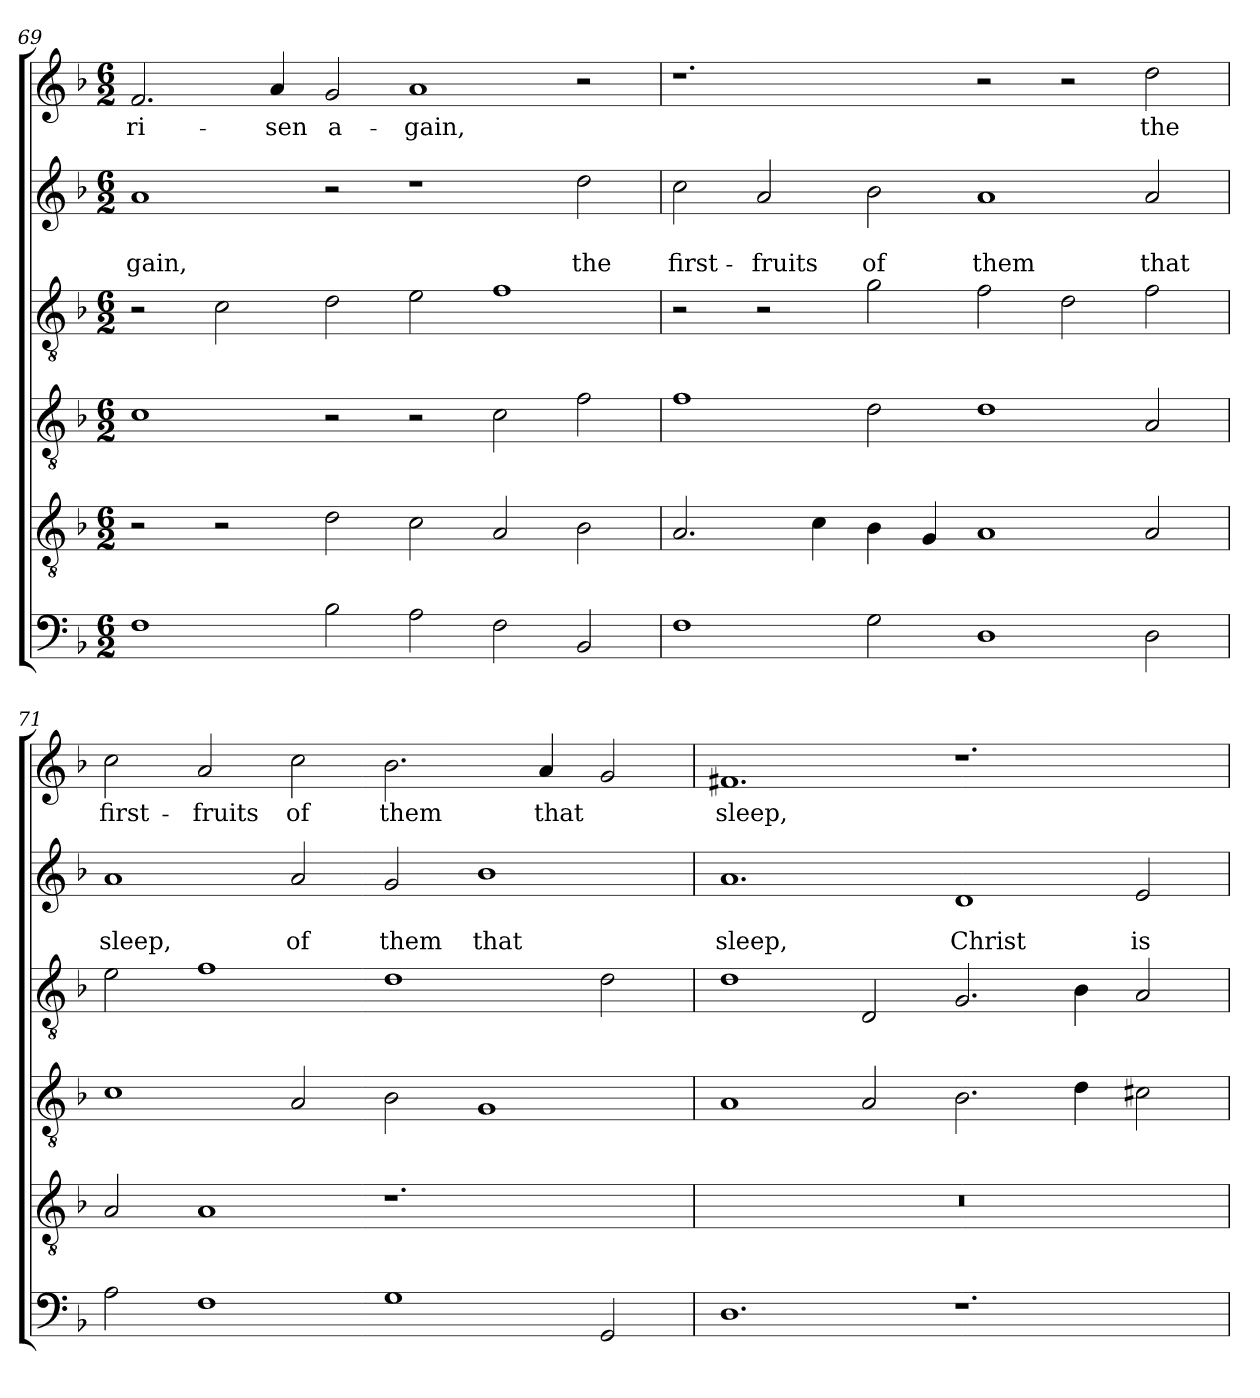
**kern	**kern	**kern	**kern	**kern	**text	**text	**kern	**text
*part6	*part5	*part4	*part3	*part2	*part2	*part2	*part1	*part1
*staff6	*staff5	*staff4	*staff3	*staff2	*staff2	*staff2	*staff1	*staff1
!!LO:LB:g=z
*clefF4	*clefGv2	*clefGv2	*clefGv2	*clefG2	*	*	*clefG2	*
*k[b-]	*k[b-]	*k[b-]	*k[b-]	*k[b-]	*	*	*k[b-]	*
*F:	*F:	*F:	*F:	*F:	*	*	*F:	*
*M6/2	*M6/2	*M6/2	*M6/2	*M6/2	*	*	*M6/2	*
=69	=69	=69	=69	=69	=69	=69	=69	=69
1F	2r	1c	2r	1a	.	-gain,	2.f/	ri-
.	2r	.	2c\	.	.	.	.	.
.	.	.	.	.	.	.	4a/	-sen
2B-\	2d\	2r	2d\	2r	.	.	2g/	a-
2A\	2c\	2r	2e\	1r	.	.	1a	-gain,
2F\	2A/	2c\	1f	.	.	.	.	.
2BB-/	2B-\	2f\	.	2dd\	.	the	2r	.
=70	=70	=70	=70	=70	=70	=70	=70	=70
1F	2.A/	1f	2r	2cc\	.	first-	1.r	.
.	.	.	2r	2a/	.	-fruits	.	.
.	4c\	.	.	.	.	.	.	.
2G\	4B-\	2d\	2g\	2b-\	.	of	.	.
.	4G/	.	.	.	.	.	.	.
1D	1A	1d	2f\	1a	.	them	2r	.
.	.	.	2d\	.	.	.	2r	.
2D\	2A/	2A/	2f\	2a/	.	that	2dd\	the
=71	=71	=71	=71	=71	=71	=71	=71	=71
2A\	2A/	1c	2e\	1a	.	sleep,	2cc\	first-
1F	1A	.	1f	.	.	.	2a/	-fruits
.	.	2A/	.	2a/	.	of	2cc\	of
1G	1.r	2B-\	1d	2g/	.	them	2.b-\	them
.	.	1G	.	1b-	.	that	.	.
.	.	.	.	.	.	.	4a/	that
2GG/	.	.	2d\	.	.	.	2g/	.
=72	=72	=72	=72	=72	=72	=72	=72	=72
1.D	0.r	1A	1d	1.a	.	sleep,	1.f#X	sleep,
.	.	2A/	2D/	.	.	.	.	.
1.r	.	2.B-\	2.G/	1d	.	Christ	1.r	.
.	.	4d\	4B-\	.	.	.	.	.
.	.	2c#X\	2A/	2e/	.	is	.	.
=	=	=	=	=	=	=	=	=
*-	*-	*-	*-	*-	*-	*-	*-	*-
